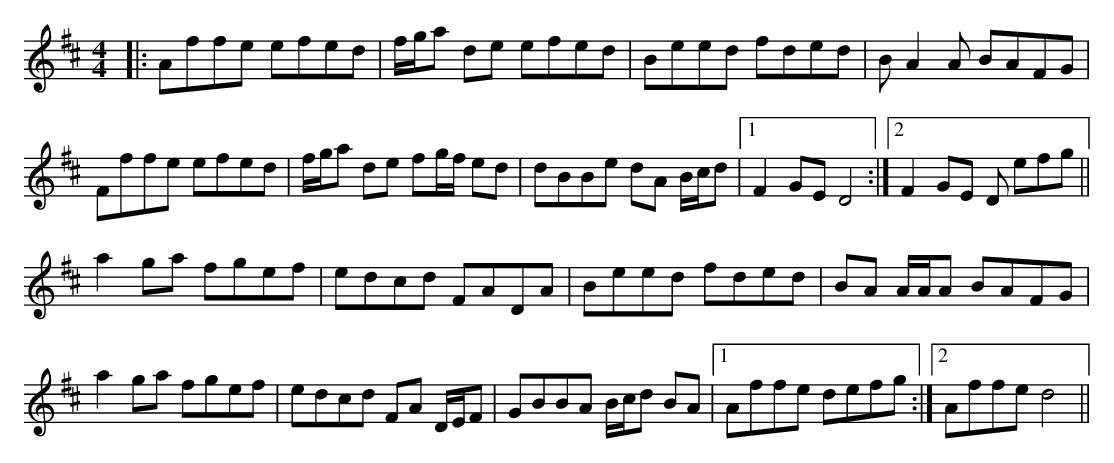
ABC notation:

X:1
M:4/4
K:D
|:Affe efed|f/g/a de efed|Beed fded|BA2A BAFG|
Fffe efed|f/g/a de fg/f/ ed|dBBe dA B/c/d|1 F2GE D4:|2 F2GE D efg||
a2ga fgef|edcd FADA|Beed fded|BA A/A/A BAFG|
a2ga fgef|edcd FA D/E/F|GBBA B/c/d BA|1 Affe defg:|2 Affe d4||
